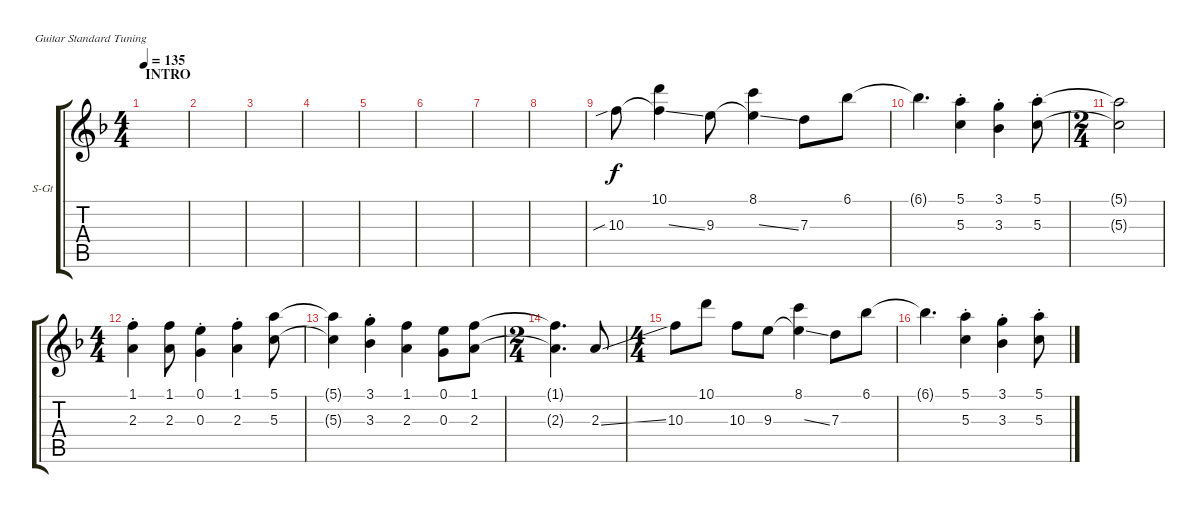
\defaultSystemsLayout 4
\bracketExtendMode groupsimilarinstruments
\firstSystemTrackNameOrientation horizontal
\otherSystemsTrackNameOrientation horizontal
\track ("Steel Guitar SOLO" "S-Gt") {instrument acousticguitarsteel}
\staff {score tabs}
\tuning (E4 B3 G3 D3 A2 E2)
\ts (4 4)
\section ("" "INTRO")
\tempo 135
\clef g2
\scale
0.51004
\ks dminor
|
\scale
0.24498 |
\scale
0.24498 |
\scale
0.333333 |
\scale
0.333333 |
\scale
0.333333 |
\scale
0.333333 |
\scale
0.333333 |
\scale
0.333333 10.3{sib}.8 (10.1 10.3{ss t}).4 9.3.8 (8.1 9.3{ss t}).4 7.3.8 6.1.8 |
\scale
0.193651 6.1{t}.4{d} (5.3{st} 5.1{st}).4 (3.3{st} 3.1{st}).4 (5.3{st} 5.1{st}).8 |
\ts (2 4)
\scale
0.403175 (5.3{t} 5.1{t}).2 |
\ts (4 4)
\scale
0.403175 (1.1{st} 2.3{st}).4 (1.1 2.3).8 (0.1{st} 0.3{st}).4 (1.1{st} 2.3{st}).4 (5.1 5.3).8 |
\scale
0.193651 (5.1{t} 5.3{t}).4 (3.1{st} 3.3{st}).4 (1.1 2.3).4 (0.1 0.3).8 (1.1 2.3).8 |
\ts (2 4)
\scale
0.403175 (1.1{t} 2.3{t}).4{d} 2.3{ss}.8 |
\ts (4 4)
\scale
0.403175 10.3.8 10.1.8 10.3.8 9.3.8 (8.1 9.3{ss t}).4 7.3.8 6.1.8 |
\scale
0.193651 6.1{t}.4{d} (5.3{st} 5.1{st}).4 (3.3{st} 3.1{st}).4 (5.3{st} 5.1{st}).8
